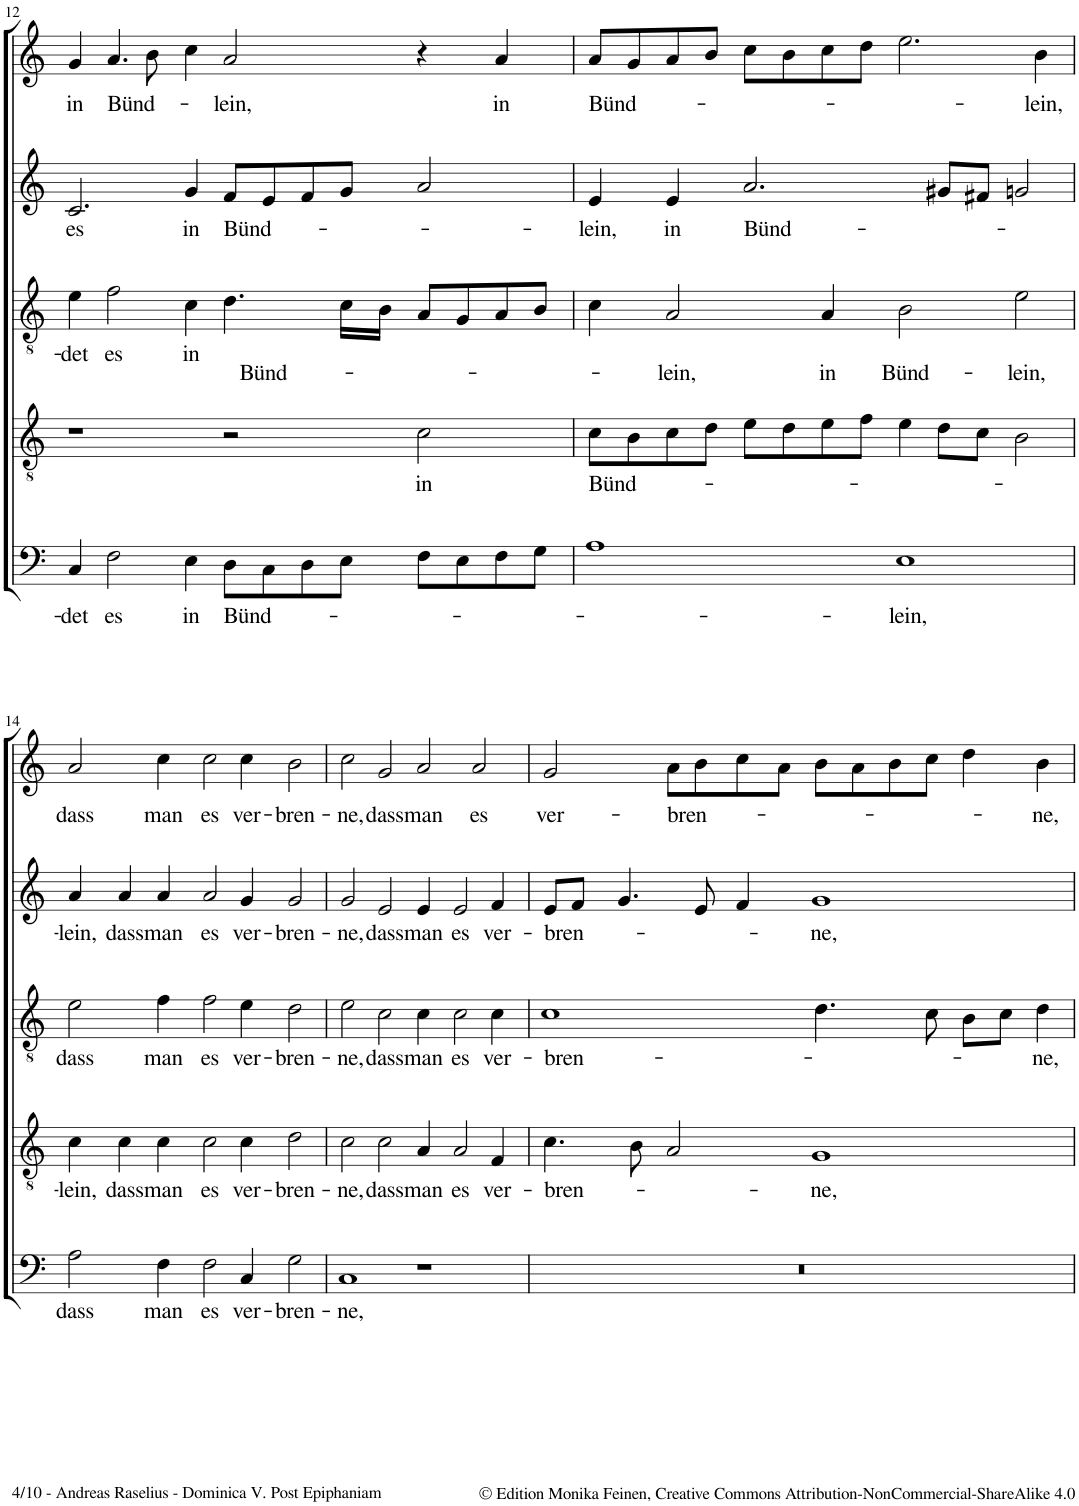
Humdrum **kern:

**kern	**text	**kern	**text	**kern	**text	**kern	**text	**kern	**text
*part5	*part5	*part4	*part4	*part3	*part3	*part2	*part2	*part1	*part1
*staff5	*staff5	*staff4	*staff4	*staff3	*staff3	*staff2	*staff2	*staff1	*staff1
*I"Bassus	*	*I"Tenor [Hypoaeolius]	*	*I"Quintus	*	*I"Altus	*	*I"Cantus	*
!!LO:PB:g=z
*clefF4	*	*clefGv2	*	*clefGv2	*	*clefG2	*	*clefG2	*
*k[]	*	*k[]	*	*k[]	*	*k[]	*	*k[]	*
*M4/2	*	*M4/2	*	*M4/2	*	*M4/2	*	*M4/2	*
*met(c)	*	*met(c)	*	*met(c)	*	*met(c)	*	*met(c)	*
=12	=12	=12	=12	=12	=12	=12	=12	=12	=12
!	!LO:LY:b	!	!	!	!LO:LY:b	!	!LO:LY:b	!	!LO:LY:b
4C/	-det	1r	.	4e\	-det	2.c/	es	4g/	in
!	!LO:LY:b	!	!	!	!LO:LY:b	!	!	!	!LO:LY:b
2F\	es	.	.	2f\	es	.	.	4.a/	Bünd-
.	.	.	.	.	.	.	.	8b\	.
!	!LO:LY:b	!	!	!	!LO:LY:b	!	!LO:LY:b	!	!
4E\	in	.	.	4c\	in	4g/	in	4cc\	.
!	!LO:LY:b	!	!	!	!LO:LY:b	!	!LO:LY:b	!	!LO:LY:b
8D\L	Bünd-	2r	.	4.d\	Bünd-	8f/L	Bünd-	2a/	-lein,
8C\	.	.	.	.	.	8e/	.	.	.
8D\	.	.	.	.	.	8f/	.	.	.
8E\J	.	.	.	16c\LL	.	8g/J	.	.	.
.	.	.	.	16B\JJ	.	.	.	.	.
!	!	!	!LO:LY:b	!	!	!	!	!	!
8F\L	.	2c\	in	8A/L	.	2a/	.	4r	.
8E\	.	.	.	8G/	.	.	.	.	.
!	!	!	!	!	!	!	!	!	!LO:LY:b
8F\	.	.	.	8A/	.	.	.	4a/	in
8G\J	.	.	.	8B/J	.	.	.	.	.
=13	=13	=13	=13	=13	=13	=13	=13	=13	=13
!	!	!	!LO:LY:b	!	!	!	!LO:LY:b	!	!LO:LY:b
1A	.	8c\L	Bünd-	4c\	.	4e/	lein,	8a/L	Bünd-
.	.	8B\	.	.	.	.	.	8g/	.
!	!	!	!	!	!LO:LY:b	!	!LO:LY:b	!	!
.	.	8c\	.	2A/	-lein,	4e/	in	8a/	.
.	.	8d\J	.	.	.	.	.	8b/J	.
!	!	!	!	!	!	!	!LO:LY:b	!	!
.	.	8e\L	.	.	.	2.a/	Bünd-	8cc\L	.
.	.	8d\	.	.	.	.	.	8b\	.
!	!	!	!	!	!LO:LY:b	!	!	!	!
.	.	8e\	.	4A/	in	.	.	8cc\	.
.	.	8f\J	.	.	.	.	.	8dd\J	.
!	!LO:LY:b	!	!	!	!LO:LY:b	!	!	!	!
1E	-lein,	4e\	.	2B\	Bünd-	.	.	2.ee\	.
.	.	8d\L	.	.	.	8g#X/L	.	.	.
.	.	8c\J	.	.	.	8f#X/J	.	.	.
!	!	!	!	!	!LO:LY:b	!	!	!	!
.	.	2B\	.	2e\	-lein,	2gn/	.	.	.
!	!	!	!	!	!	!	!	!	!LO:LY:b
.	.	.	.	.	.	.	.	4b\	-lein,
!!LO:LB:g=z
=14	=14	=14	=14	=14	=14	=14	=14	=14	=14
!	!LO:LY:b	!	!LO:LY:b	!	!LO:LY:b	!	!LO:LY:b	!	!LO:LY:b
2A\	dass	4c\	lein,	2e\	dass	4a/	lein,	2a/	dass
!	!	!	!LO:LY:b	!	!	!	!LO:LY:b	!	!
.	.	4c\	dass	.	.	4a/	dass	.	.
!	!LO:LY:b	!	!LO:LY:b	!	!LO:LY:b	!	!LO:LY:b	!	!LO:LY:b
4F\	man	4c\	man	4f\	man	4a/	man	4cc\	man
!	!LO:LY:b	!	!LO:LY:b	!	!LO:LY:b	!	!LO:LY:b	!	!LO:LY:b
2F\	es	2c\	es	2f\	es	2a/	es	2cc\	es
!	!LO:LY:b	!	!LO:LY:b	!	!LO:LY:b	!	!LO:LY:b	!	!LO:LY:b
4C/	ver-	4c\	ver-	4e\	ver-	4g/	ver-	4cc\	ver-
!	!LO:LY:b	!	!LO:LY:b	!	!LO:LY:b	!	!LO:LY:b	!	!LO:LY:b
2G\	-bren-	2d\	-bren-	2d\	-bren-	2g/	-bren-	2b\	-bren-
=15	=15	=15	=15	=15	=15	=15	=15	=15	=15
!	!LO:LY:b	!	!LO:LY:b	!	!LO:LY:b	!	!LO:LY:b	!	!LO:LY:b
1C	-ne,	2c\	-ne,	2e\	-ne,	2g/	-ne,	2cc\	-ne,
!	!	!	!LO:LY:b	!	!LO:LY:b	!	!LO:LY:b	!	!LO:LY:b
.	.	2c\	dass	2c\	dass	2e/	dass	2g/	dass
!	!	!	!LO:LY:b	!	!LO:LY:b	!	!LO:LY:b	!	!LO:LY:b
1r	.	4A/	man	4c\	man	4e/	man	2a/	man
!	!	!	!LO:LY:b	!	!LO:LY:b	!	!LO:LY:b	!	!
.	.	2A/	es	2c\	es	2e/	es	.	.
!	!	!	!	!	!	!	!	!	!LO:LY:b
.	.	.	.	.	.	.	.	2a/	es
!	!	!	!LO:LY:b	!	!LO:LY:b	!	!LO:LY:b	!	!
.	.	4F/	ver-	4c\	ver-	4f/	ver-	.	.
=16	=16	=16	=16	=16	=16	=16	=16	=16	=16
!	!	!	!LO:LY:b	!	!LO:LY:b	!	!LO:LY:b	!	!LO:LY:b
0r	.	4.c\	-bren-	1c	-bren-	8e/L	-bren-	2g/	ver-
.	.	.	.	.	.	8f/J	.	.	.
.	.	.	.	.	.	4.g/	.	.	.
.	.	8B\	.	.	.	.	.	.	.
!	!	!	!	!	!	!	!	!	!LO:LY:b
.	.	2A/	.	.	.	.	.	8a\L	-bren-
.	.	.	.	.	.	8e/	.	8b\	.
.	.	.	.	.	.	4f/	.	8cc\	.
.	.	.	.	.	.	.	.	8a\J	.
!	!	!	!LO:LY:b	!	!	!	!LO:LY:b	!	!
.	.	1G	-ne,	4.d\	.	1g	-ne,	8b\L	.
.	.	.	.	.	.	.	.	8a\	.
.	.	.	.	.	.	.	.	8b\	.
.	.	.	.	8c\	.	.	.	8cc\J	.
.	.	.	.	8B\L	.	.	.	4dd\	.
.	.	.	.	8c\J	.	.	.	.	.
!	!	!	!	!	!LO:LY:b	!	!	!	!LO:LY:b
.	.	.	.	4d\	ne,	.	.	4b\	-ne,
=	=	=	=	=	=	=	=	=	=
*-	*-	*-	*-	*-	*-	*-	*-	*-	*-
